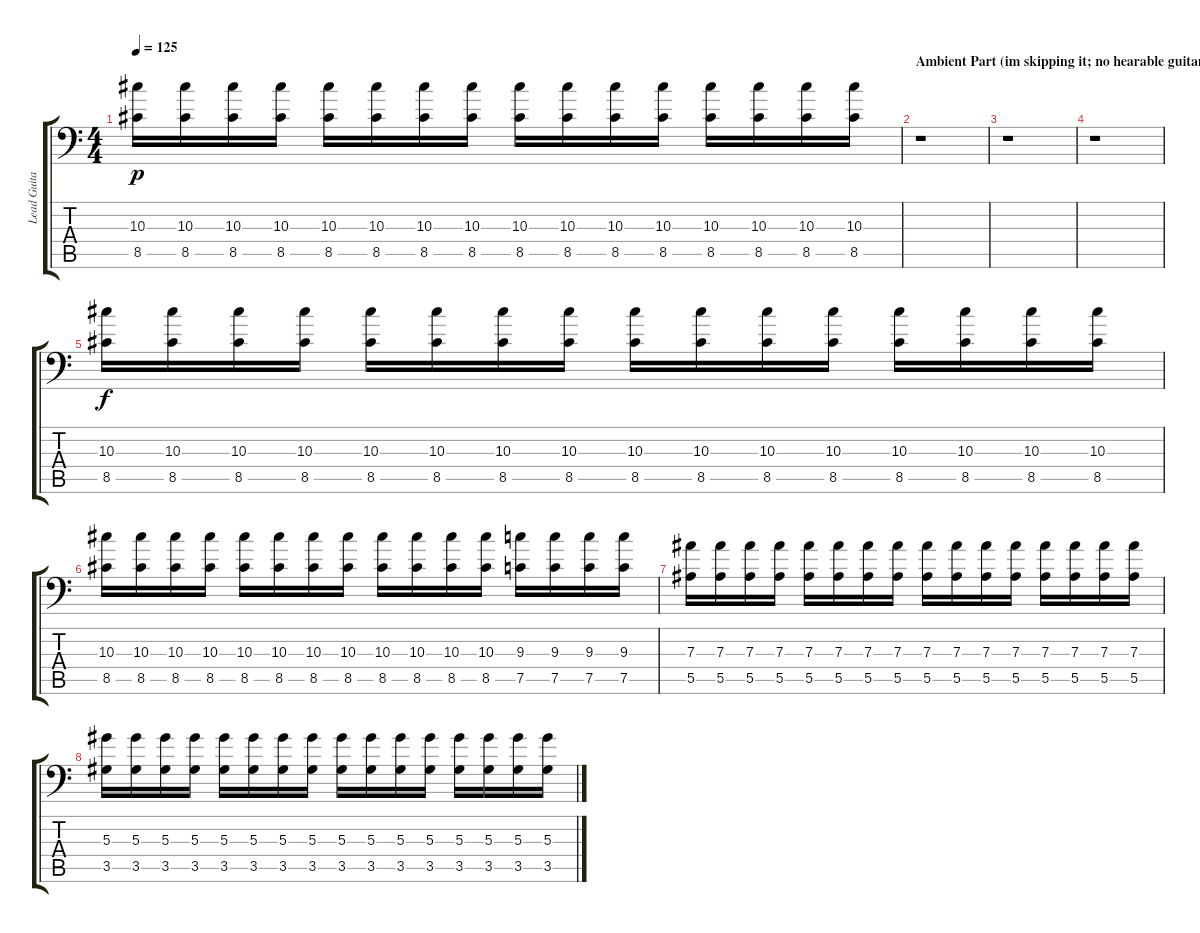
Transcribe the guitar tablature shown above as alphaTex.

\track ("Lead Guitar 1" "Lead Guita") {instrument distortionguitar}
\staff {score tabs}
\tuning (C4 G3 Eb3 Bb2 F2 Bb1) {hide}
\ts (4 4)
\tempo 125
\clef f4
\ks c
(10.3 8.5).16{dy p} (10.3 8.5).16 (10.3 8.5).16 (10.3 8.5).16 (10.3 8.5).16 (10.3 8.5).16 (10.3 8.5).16 (10.3 8.5).16 (10.3 8.5).16 (10.3 8.5).16 (10.3 8.5).16 (10.3 8.5).16 (10.3 8.5).16 (10.3 8.5).16 (10.3 8.5).16 (10.3 8.5).16 |
\section ("" "Ambient Part (im skipping it; no hearable guitar")
r.1 |
r.1 |
r.1 |
(10.3 8.5).16{dy f} (10.3 8.5).16 (10.3 8.5).16 (10.3 8.5).16 (10.3 8.5).16 (10.3 8.5).16 (10.3 8.5).16 (10.3 8.5).16 (10.3 8.5).16 (10.3 8.5).16 (10.3 8.5).16 (10.3 8.5).16 (10.3 8.5).16 (10.3 8.5).16 (10.3 8.5).16 (10.3 8.5).16 |
(10.3 8.5).16 (10.3 8.5).16 (10.3 8.5).16 (10.3 8.5).16 (10.3 8.5).16 (10.3 8.5).16 (10.3 8.5).16 (10.3 8.5).16 (10.3 8.5).16 (10.3 8.5).16 (10.3 8.5).16 (10.3 8.5).16 (9.3 7.5).16 (9.3 7.5).16 (9.3 7.5).16 (9.3 7.5).16 |
(7.3 5.5).16 (7.3 5.5).16 (7.3 5.5).16 (7.3 5.5).16 (7.3 5.5).16 (7.3 5.5).16 (7.3 5.5).16 (7.3 5.5).16 (7.3 5.5).16 (7.3 5.5).16 (7.3 5.5).16 (7.3 5.5).16 (7.3 5.5).16 (7.3 5.5).16 (7.3 5.5).16 (7.3 5.5).16 |
(5.3 3.5).16 (5.3 3.5).16 (5.3 3.5).16 (5.3 3.5).16 (5.3 3.5).16 (5.3 3.5).16 (5.3 3.5).16 (5.3 3.5).16 (5.3 3.5).16 (5.3 3.5).16 (5.3 3.5).16 (5.3 3.5).16 (5.3 3.5).16 (5.3 3.5).16 (5.3 3.5).16 (5.3 3.5).16
